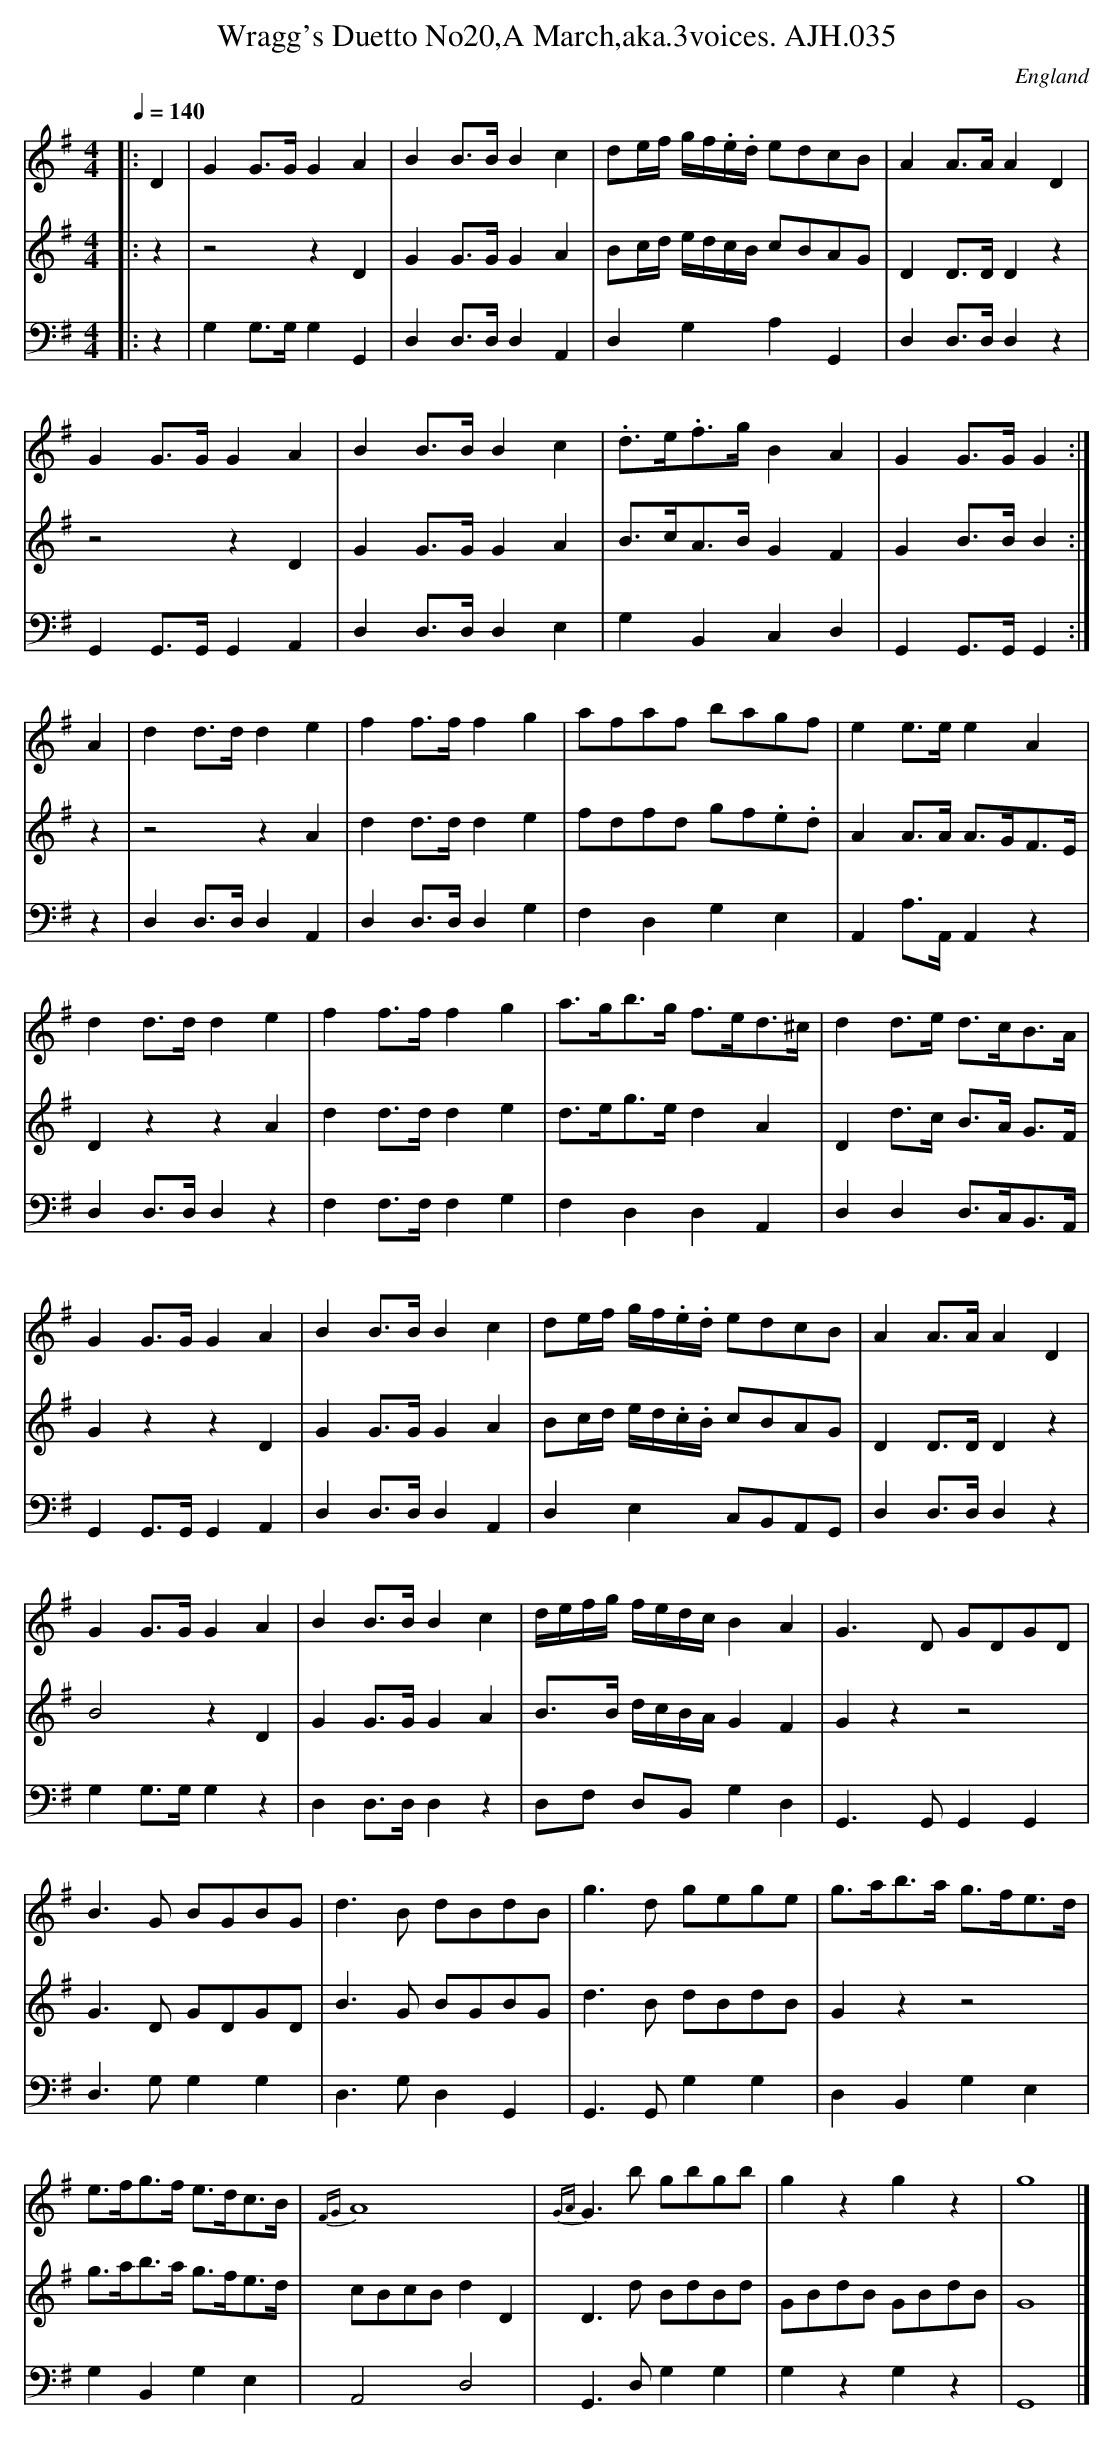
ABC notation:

X:1
T: Wragg's Duetto No20,A March,aka.3voices. AJH.035
M:4/4
L:1/8
Q:1/4=140
O:England
V:1
V:2
V:3 clef=bass
notC:untitled in MS
K:G major
[V:1] |:D2| G2G>GG2A2 | B2B>BB2c2 | de/f/ g/f/.e/.d/ edcB | A2A>AA2D2 |
[V:2] |:z2| z4z2D2 | G2G>GG2A2 | Bc/d/ e/d/c/B/ cBAG | D2D>DD2z2 |
[V:3] |:z2| G,2G,>G,G,2G,,2 | D,2D,>D,D,2A,,2 | D,2G,2A,2G,,2 | D,2D,>D,D,2z2 |
[V:1] G2G>GG2A2 | B2B>BB2c2 | .d>e.f>g B2A2 | G2G>GG2 :|
[V:2] z4z2D2 | G2G>GG2A2 | B>cA>BG2F2 | G2B>BB2 :|
[V:3] G,,2G,,>G,,G,,2A,,2 | D,2D,>D,D,2E,2 | G,2B,,2C,2D,2 | G,,2G,,>G,,G,,2 :|
[V:1] A2| d2d>dd2e2 | f2f>ff2g2 | afaf bagf | e2e>ee2A2 |
[V:2] z2| z4z2A2 | d2d>dd2e2 | fdfd gf.e.d | A2A>A A>GF>E |
[V:3] z2| D,2D,>D,D,2A,,2 | D,2D,>D,D,2G,2 | F,2D,2G,2E,2 | A,,2A,>A,,A,,2z2 |
[V:1] d2d>dd2e2 | f2f>ff2g2 | a>gb>g f>ed>^c | d2d>e d>cB>A |
[V:2] D2z2z2A2 | d2d>dd2e2 | d>eg>e d2A2 | D2d>c B>A G>F |
[V:3] D,2D,>D,D,2z2 | F,2F,>F,F,2G,2 | F,2D,2D,2A,,2 | D,2D,2D,>C,B,,>A,, |
[V:1] G2G>GG2A2 | B2B>BB2c2 | de/f/ g/f/.e/.d/ edcB | A2A>AA2D2 |
[V:2] G2z2z2D2 | G2G>GG2A2 | Bc/d/ e/d/.c/.B/ cBAG | D2D>DD2z2 |
[V:3] G,,2G,,>G,,G,,2A,,2 | D,2D,>D,D,2A,,2 | D,2E,2 C,B,,A,,G,, | D,2D,>D,D,2z2 |
[V:1] G2G>GG2A2 | B2B>BB2c2 | d/e/f/g/ f/e/d/c/B2A2 | G3D GDGD |
[V:2] B4z2D2 | G2G>GG2A2 | B>B d/c/B/A/ G2F2 | G2z2z4 |
[V:3] G,2G,>G,G,2z2 | D,2D,>D,D,2z2 | D,F, D,B,,G,2D,2 | G,,3G,,G,,2G,,2 |
[V:1] B3G BGBG | d3B dBdB | g3d gege | g>ab>a g>fe>d |
[V:2] G3D GDGD | B3G BGBG | d3B dBdB | G2z2z4 |
[V:3] D,3G,G,2G,2 | D,3G,D,2G,,2 | G,,3G,,G,2G,2 | D,2B,,2G,2E,2 |
[V:1] e>fg>f e>dc>B | {FG}A8 | {GA}G3b gbgb | g2z2g2z2 | g8|]
[V:2] g>ab>a g>fe>d | cBcB d2D2 | D3d BdBd | GBdB GBdB | G8|]
[V:3] G,2B,,2G,2E,2 | A,,4D,4 | G,,3D,G,2G,2 | G,2z2G,2z2 | G,,8|]
